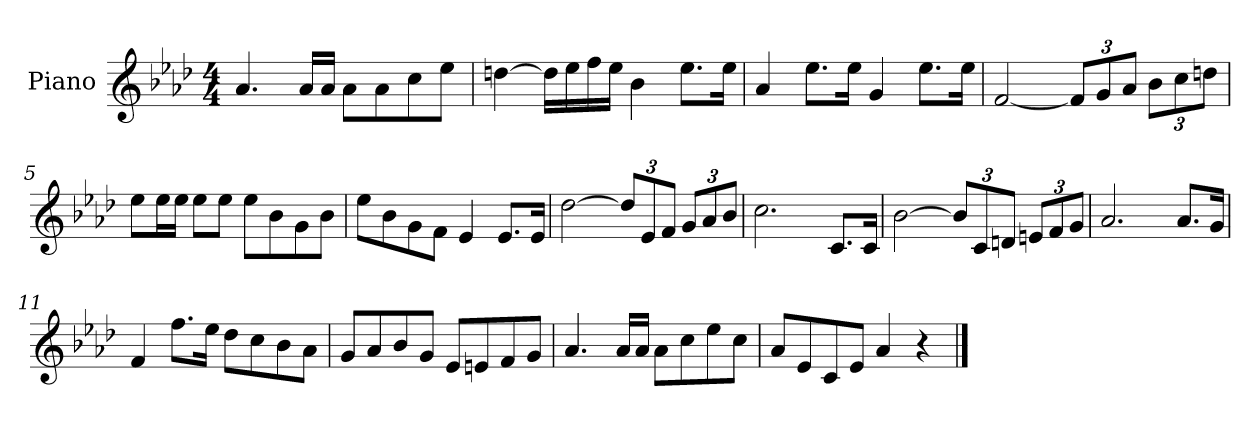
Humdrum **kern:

**kern
*part1
*staff1
*I"Piano
*I'Pno
*clefG2
*k[b-e-a-d-]
*A-:
*M4/4
=1
4.a-/
16a-/LL
16a-/JJ
8a-\L
8a-\
8cc\
8ee-\J
=2
[4ddn\
16dd\LL]
16ee-\
16ff\
16ee-\JJ
4b-\
8.ee-\L
16ee-\Jk
=3
4a-/
8.ee-\L
16ee-\Jk
4g/
8.ee-\L
16ee-\Jk
=4
[2f/
12f/L]
12g/
12a-/J
12b-\L
12cc\
12ddn\J
=5
8ee-\L
16ee-\L
16ee-\JJ
8ee-\L
8ee-\J
8ee-\L
8b-\
8g\
8b-\J
=6
8ee-\L
8b-\
8g\
8f\J
4e-/
8.e-/L
16e-/Jk
=7
[2dd-\
12dd-/L]
12e-/
12f/J
12g/L
12a-/
12b-/J
=8
2.cc\
8.c/L
16c/Jk
=9
[2b-\
12b-/L]
12c/
12dn/J
12en/L
12f/
12g/J
=10
2.a-/
8.a-/L
16g/Jk
=11
4f/
8.ff\L
16ee-\Jk
8dd-\L
8cc\
8b-\
8a-\J
=12
8g/L
8a-/
8b-/
8g/J
8e-/L
8en/
8f/
8g/J
=13
4.a-/
16a-/LL
16a-/JJ
8a-\L
8cc\
8ee-\
8cc\J
=14
8a-/L
8e-/
8c/
8e-/J
4a-/
4r
==
*-
